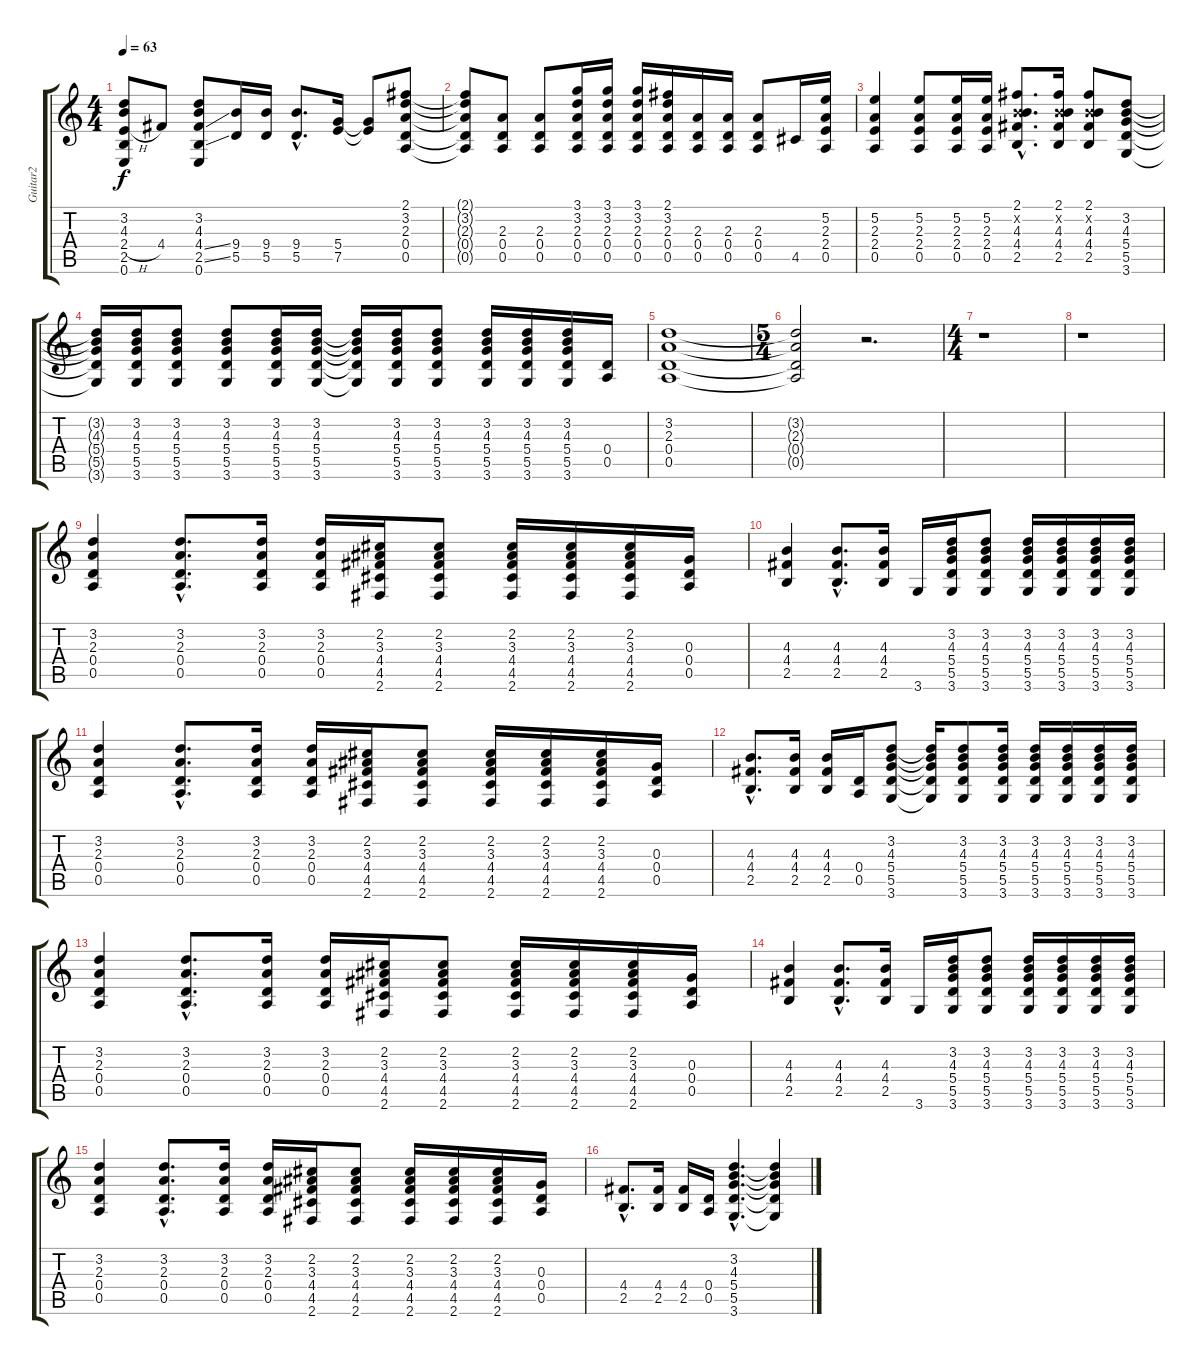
\track ("Guitar2" "Guitar2") {instrument distortionguitar}
\staff {score tabs}
\tuning (E4 B3 G3 D3 A2 E2) {hide}
\ts (4 4)
\tempo 63
\clef g2
\ks c
(3.2 4.3 2.4{h} 2.5 0.6).8{dy f} 4.4.8 (3.2 4.3 4.4{ss} 2.5{ss} 0.6).8 (9.4 5.5).16 (9.4 5.5).16 (9.4{hac} 5.5{hac}).8{d} (5.4 7.5).16 (5.4{t} 7.5{t}).8 (2.1 3.2 2.3 0.4 0.5).8 |
(2.1{t} 3.2{t} 2.3{t} 0.4{t} 0.5{t}).8 (2.3 0.4 0.5).8 (2.3 0.4 0.5).8 (3.1 3.2 2.3 0.4 0.5).16 (3.1 3.2 2.3 0.4 0.5).16 (3.1 3.2 2.3 0.4 0.5).16 (2.1 3.2 2.3 0.4 0.5).16 (2.3 0.4 0.5).16 (2.3 0.4 0.5).16 (2.3 0.4 0.5).8 4.5.16 (5.2 2.3 2.4 0.5).16 |
(5.2 2.3 2.4 0.5).4 (5.2 2.3 2.4 0.5).8 (5.2 2.3 2.4 0.5).16 (5.2 2.3 2.4 0.5).16 (2.1{hac} 0.2{hac x} 4.3{hac} 4.4{hac} 2.5{hac}).8{d} (2.1 0.2{x} 4.3 4.4 2.5).16 (2.1 0.2{x} 4.3 4.4 2.5).8 (3.2 4.3 5.4 5.5 3.6).8 |
(3.2{t} 4.3{t} 5.4{t} 5.5{t} 3.6{t}).16 (3.2 4.3 5.4 5.5 3.6).16 (3.2 4.3 5.4 5.5 3.6).8 (3.2 4.3 5.4 5.5 3.6).8 (3.2 4.3 5.4 5.5 3.6).16 (3.2 4.3 5.4 5.5 3.6).16 (3.2{t} 4.3{t} 5.4{t} 5.5{t} 3.6{t}).16 (3.2 4.3 5.4 5.5 3.6).16 (3.2 4.3 5.4 5.5 3.6).8 (3.2 4.3 5.4 5.5 3.6).16 (3.2 4.3 5.4 5.5 3.6).16 (3.2 4.3 5.4 5.5 3.6).16 (0.4 0.5).16 |
(3.2 2.3 0.4 0.5).1 |
\ts (5 4)
(3.2{t} 2.3{t} 0.4{t} 0.5{t}).2 r.2{d} |
\ts (4 4)
r.1 |
r.1 |
(3.2 2.3 0.4 0.5).4 (3.2{hac} 2.3{hac} 0.4{hac} 0.5{hac}).8{d} (3.2 2.3 0.4 0.5).16 (3.2 2.3 0.4 0.5).16 (2.2 3.3 4.4 4.5 2.6).16 (2.2 3.3 4.4 4.5 2.6).8 (2.2 3.3 4.4 4.5 2.6).16 (2.2 3.3 4.4 4.5 2.6).16 (2.2 3.3 4.4 4.5 2.6).16 (0.3 0.4 0.5).16 |
(4.3 4.4 2.5).4 (4.3{hac} 4.4{hac} 2.5{hac}).8{d} (4.3 4.4 2.5).16 3.6.16 (3.2 4.3 5.4 5.5 3.6).16 (3.2 4.3 5.4 5.5 3.6).8 (3.2 4.3 5.4 5.5 3.6).16 (3.2 4.3 5.4 5.5 3.6).16 (3.2 4.3 5.4 5.5 3.6).16 (3.2 4.3 5.4 5.5 3.6).16 |
(3.2 2.3 0.4 0.5).4 (3.2{hac} 2.3{hac} 0.4{hac} 0.5{hac}).8{d} (3.2 2.3 0.4 0.5).16 (3.2 2.3 0.4 0.5).16 (2.2 3.3 4.4 4.5 2.6).16 (2.2 3.3 4.4 4.5 2.6).8 (2.2 3.3 4.4 4.5 2.6).16 (2.2 3.3 4.4 4.5 2.6).16 (2.2 3.3 4.4 4.5 2.6).16 (0.3 0.4 0.5).16 |
(4.3{hac} 4.4{hac} 2.5{hac}).8{d} (4.3 4.4 2.5).16 (4.3 4.4 2.5).16 (0.4 0.5).16 (3.2 4.3 5.4 5.5 3.6).8 (3.2{t} 4.3{t} 5.4{t} 5.5{t} 3.6{t}).16 (3.2 4.3 5.4 5.5 3.6).8 (3.2 4.3 5.4 5.5 3.6).16 (3.2 4.3 5.4 5.5 3.6).16 (3.2 4.3 5.4 5.5 3.6).16 (3.2 4.3 5.4 5.5 3.6).16 (3.2 4.3 5.4 5.5 3.6).16 |
(3.2 2.3 0.4 0.5).4 (3.2{hac} 2.3{hac} 0.4{hac} 0.5{hac}).8{d} (3.2 2.3 0.4 0.5).16 (3.2 2.3 0.4 0.5).16 (2.2 3.3 4.4 4.5 2.6).16 (2.2 3.3 4.4 4.5 2.6).8 (2.2 3.3 4.4 4.5 2.6).16 (2.2 3.3 4.4 4.5 2.6).16 (2.2 3.3 4.4 4.5 2.6).16 (0.3 0.4 0.5).16 |
(4.3 4.4 2.5).4 (4.3{hac} 4.4{hac} 2.5{hac}).8{d} (4.3 4.4 2.5).16 3.6.16 (3.2 4.3 5.4 5.5 3.6).16 (3.2 4.3 5.4 5.5 3.6).8 (3.2 4.3 5.4 5.5 3.6).16 (3.2 4.3 5.4 5.5 3.6).16 (3.2 4.3 5.4 5.5 3.6).16 (3.2 4.3 5.4 5.5 3.6).16 |
(3.2 2.3 0.4 0.5).4 (3.2{hac} 2.3{hac} 0.4{hac} 0.5{hac}).8{d} (3.2 2.3 0.4 0.5).16 (3.2 2.3 0.4 0.5).16 (2.2 3.3 4.4 4.5 2.6).16 (2.2 3.3 4.4 4.5 2.6).8 (2.2 3.3 4.4 4.5 2.6).16 (2.2 3.3 4.4 4.5 2.6).16 (2.2 3.3 4.4 4.5 2.6).16 (0.3 0.4 0.5).16 |
(4.4{hac} 2.5{hac}).8{d} (4.4 2.5).16 (4.4 2.5).16 (0.4 0.5).16 (3.2{hac} 4.3{hac} 5.4{hac} 5.5{hac} 3.6{hac}).4{d} (3.2{t} 4.3{t} 5.4{t} 5.5{t} 3.6{t}).4
